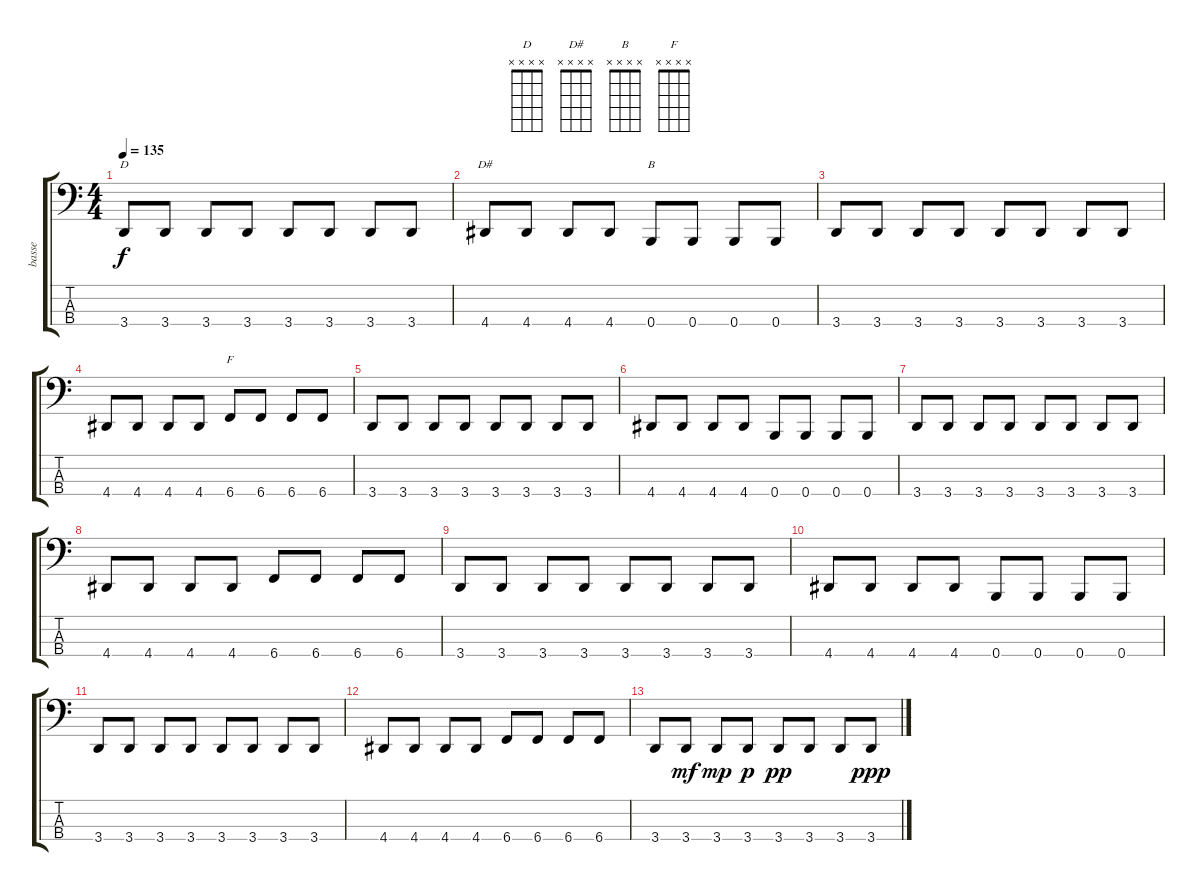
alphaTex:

\track ("basse" "basse") {instrument synthbass1}
\staff {score tabs}
\tuning (G2 D2 A1 B0) {hide}
\chord ("D" x x x x) {firstfret 0}
\chord ("D#" x x x x) {firstfret 0}
\chord ("B" x x x x) {firstfret 0}
\chord ("F" x x x x) {firstfret 0}
\ts (4 4)
\tempo 135
\clef f4
\ks c
3.4.8{ch "D" dy f} 3.4.8 3.4.8 3.4.8 3.4.8 3.4.8 3.4.8 3.4.8 |
4.4.8{ch "D#"} 4.4.8 4.4.8 4.4.8 0.4.8{ch "B"} 0.4.8 0.4.8 0.4.8 |
3.4.8 3.4.8 3.4.8 3.4.8 3.4.8 3.4.8 3.4.8 3.4.8 |
4.4.8 4.4.8 4.4.8 4.4.8 6.4.8{ch "F"} 6.4.8 6.4.8 6.4.8 |
3.4.8 3.4.8 3.4.8 3.4.8 3.4.8 3.4.8 3.4.8 3.4.8 |
4.4.8 4.4.8 4.4.8 4.4.8 0.4.8 0.4.8 0.4.8 0.4.8 |
3.4.8 3.4.8 3.4.8 3.4.8 3.4.8 3.4.8 3.4.8 3.4.8 |
4.4.8 4.4.8 4.4.8 4.4.8 6.4.8 6.4.8 6.4.8 6.4.8 |
3.4.8 3.4.8 3.4.8 3.4.8 3.4.8 3.4.8 3.4.8 3.4.8 |
4.4.8 4.4.8 4.4.8 4.4.8 0.4.8 0.4.8 0.4.8 0.4.8 |
3.4.8 3.4.8 3.4.8 3.4.8 3.4.8 3.4.8 3.4.8 3.4.8 |
4.4.8 4.4.8 4.4.8 4.4.8 6.4.8 6.4.8 6.4.8 6.4.8 |
3.4.8 3.4.8{dy mf} 3.4.8{dy mp} 3.4.8{dy p} 3.4.8{dy pp} 3.4.8 3.4.8 3.4.8{dy ppp}
